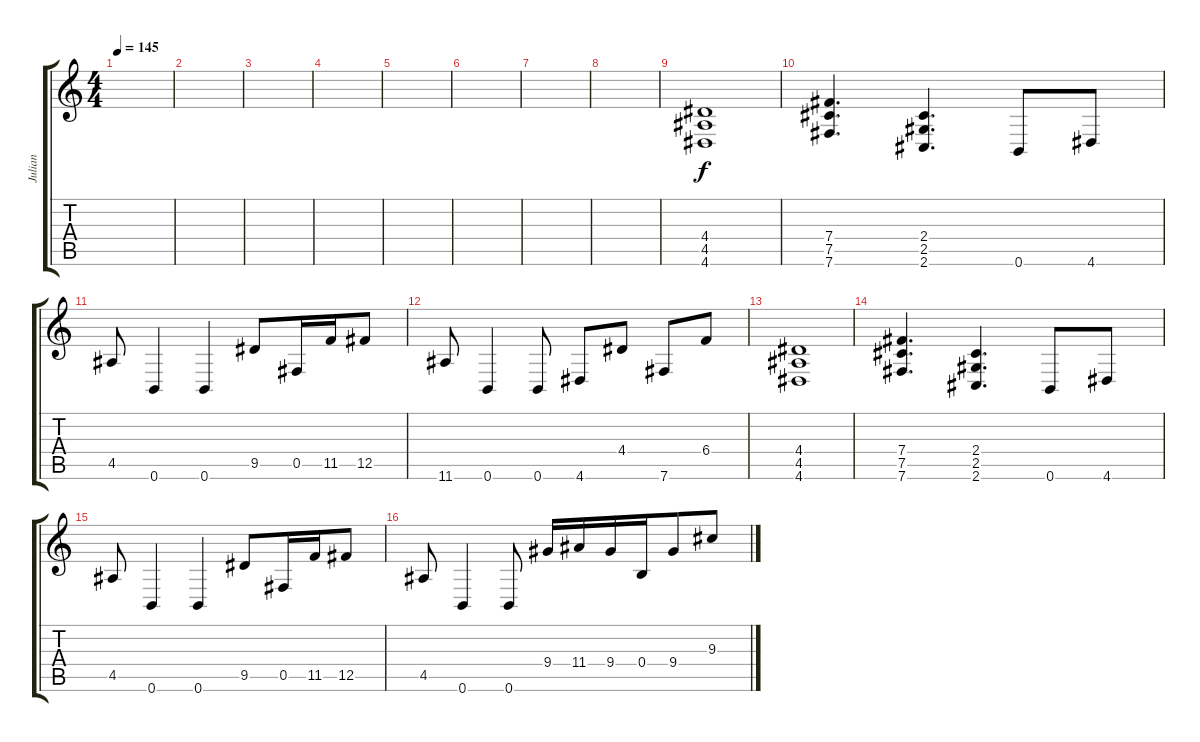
\track ("Julian" "Julian") {instrument overdrivenguitar}
\staff {score tabs}
\tuning (Db4 Ab3 E3 B2 Gb2 B1) {hide}
\ts (4 4)
\tempo 145
\clef g2
\ks c
|
|
|
|
|
|
|
|
(4.4 4.5 4.6).1 |
(7.4 7.5 7.6).4{d} (2.4 2.5 2.6).4{d} 0.6.8 4.6.8 |
4.5.8 0.6.4 0.6.4{beam merge} 9.5.8{beam merge} 0.5.16{beam merge} 11.5.16{beam merge} 12.5.8 |
11.6.8 0.6.4 0.6.8 4.6.8{beam merge} 4.4.8 7.6.8{beam merge} 6.4.8 |
(4.4 4.5 4.6).1 |
(7.4 7.5 7.6).4{d} (2.4 2.5 2.6).4{d} 0.6.8 4.6.8 |
4.5.8 0.6.4 0.6.4{beam merge} 9.5.8{beam merge} 0.5.16{beam merge} 11.5.16{beam merge} 12.5.8 |
4.5.8 0.6.4 0.6.8 9.4.16 11.4.16 9.4.16{beam merge} 0.4.16{beam merge} 9.4.8 9.3.8
